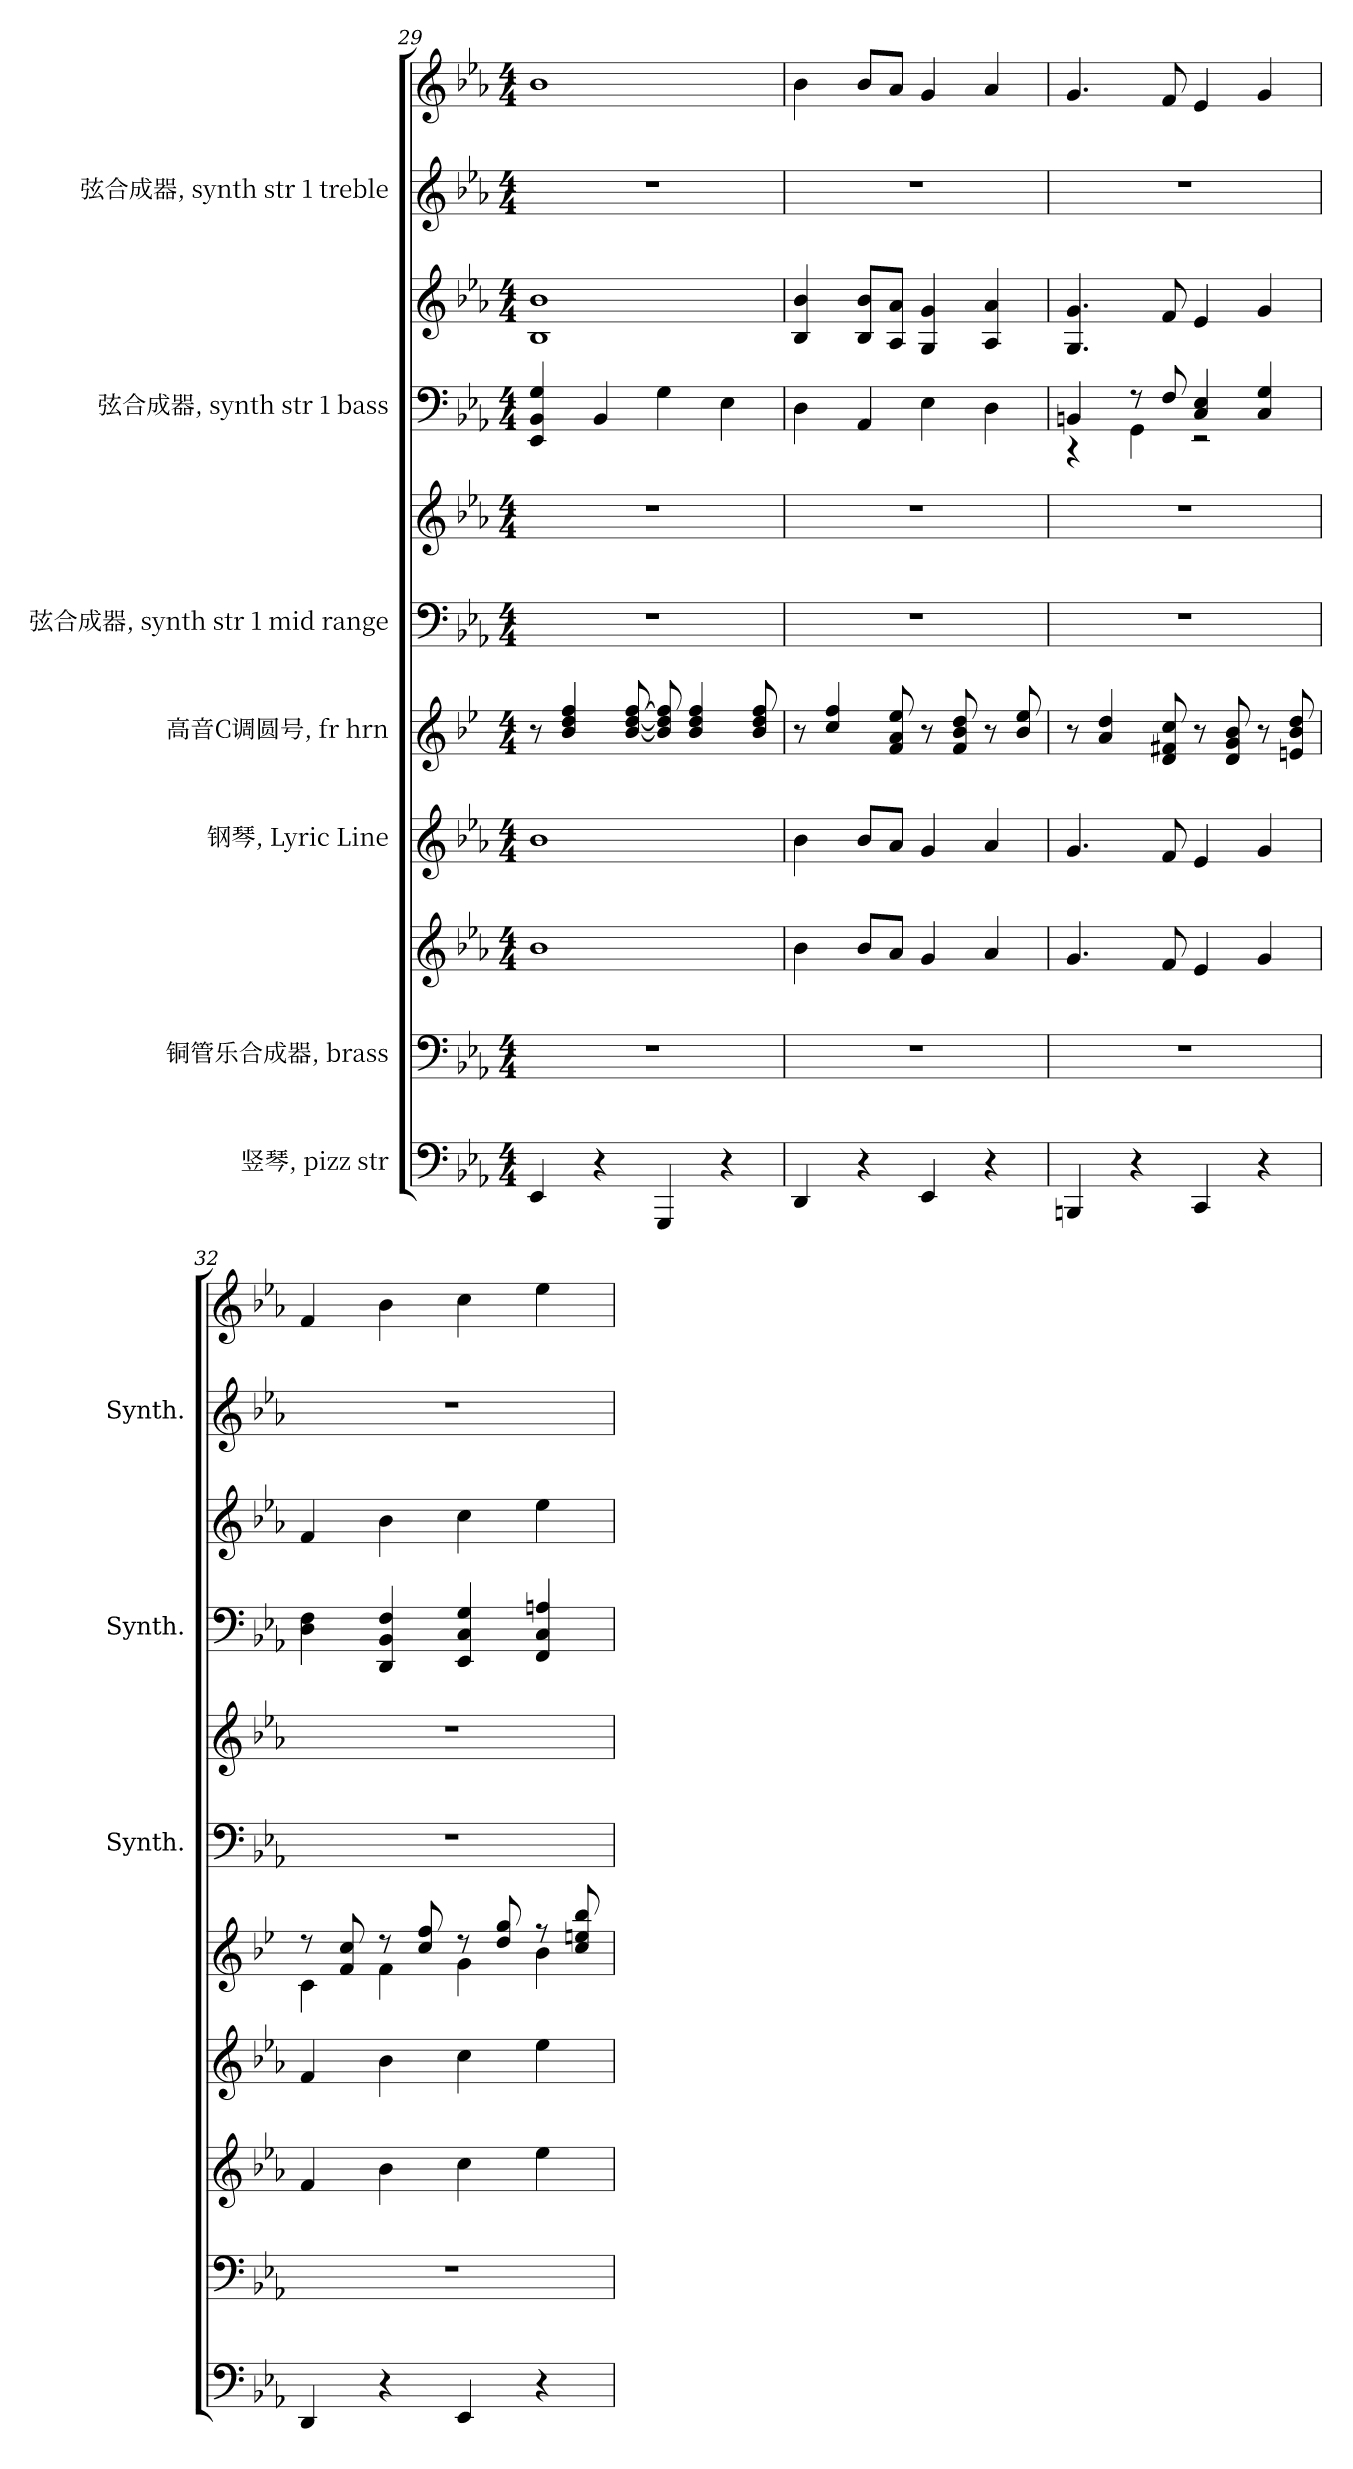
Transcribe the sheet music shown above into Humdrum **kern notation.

**kern	**kern	**kern	**kern	**kern	**kern	**kern	**kern	**kern	**kern	**kern
*part7	*part6	*part6	*part5	*part4	*part3	*part3	*part2	*part2	*part1	*part1
*staff11	*staff10	*staff9	*staff8	*staff7	*staff6	*staff5	*staff4	*staff3	*staff2	*staff1
*I"竖琴, pizz str	*I"铜管乐合成器, brass	*	*I"钢琴, Lyric Line	*I"高音C调圆号, fr hrn	*I"弦合成器, synth str 1 mid range	*	*I"弦合成器, synth str 1 bass	*	*I"弦合成器, synth str 1 treble	*
*	*	*	*	*	*I'Synth.	*	*I'Synth.	*	*I'Synth.	*
*clefF4	*clefF4	*clefG2	*clefG2	*clefG2	*clefF4	*clefG2	*clefF4	*clefG2	*clefG2	*clefG2
*	*	*	*	*ITrd4c7	*	*	*	*	*	*
*k[b-e-a-]	*k[b-e-a-]	*k[b-e-a-]	*k[b-e-a-]	*k[b-e-a-]	*k[b-e-a-]	*k[b-e-a-]	*k[b-e-a-]	*k[b-e-a-]	*k[b-e-a-]	*k[b-e-a-]
*M4/4	*M4/4	*M4/4	*M4/4	*M4/4	*M4/4	*M4/4	*M4/4	*M4/4	*M4/4	*M4/4
=29	=29	=29	=29	=29	=29	=29	=29	=29	=29	=29
4EE-/	1r	1b-	1b-	8r	1r	1r	4EE-/ 4BB-/ 4G/	1B- 1b-	1r	1b-
.	.	.	.	4e-/ 4g/ 4b-/	.	.	.	.	.	.
4r	.	.	.	.	.	.	4BB-/	.	.	.
.	.	.	.	[8e-/ [8g/ [8b-/	.	.	.	.	.	.
4GGG/	.	.	.	8e-/] 8g/] 8b-/]	.	.	4G\	.	.	.
.	.	.	.	4e-/ 4g/ 4b-/	.	.	.	.	.	.
4r	.	.	.	.	.	.	4E-\	.	.	.
.	.	.	.	8e-/ 8g/ 8b-/	.	.	.	.	.	.
=30	=30	=30	=30	=30	=30	=30	=30	=30	=30	=30
4DD/	1r	4b-\	4b-\	8r	1r	1r	4D\	4B-/ 4b-/	1r	4b-\
.	.	.	.	4f/ 4b-/	.	.	.	.	.	.
4r	.	8b-/L	8b-/L	.	.	.	4AA-/	8B-/ 8b-/L	.	8b-/L
.	.	8a-/J	8a-/J	8B-/ 8d/ 8a-/	.	.	.	8A-/ 8a-/J	.	8a-/J
4EE-/	.	4g/	4g/	8r	.	.	4E-\	4G/ 4g/	.	4g/
.	.	.	.	8B-/ 8e-/ 8g/	.	.	.	.	.	.
4r	.	4a-/	4a-/	8r	.	.	4D\	4A-/ 4a-/	.	4a-/
.	.	.	.	8e-/ 8a-/	.	.	.	.	.	.
=31	=31	=31	=31	=31	=31	=31	=31	=31	=31	=31
*	*	*	*	*	*	*	*^	*	*	*
4BBBn/	1r	4.g/	4.g/	8r	1r	1r	4BBn/	4r	4.G/ 4.g/	1r	4.g/
.	.	.	.	4d/ 4g/	.	.	.	.	.	.	.
4r	.	.	.	.	.	.	8r	4GG\	.	.	.
.	.	8f/	8f/	8G/ 8Bn/ 8f/	.	.	8F/	.	8f/	.	8f/
4CC/	.	4e-/	4e-/	8r	.	.	4C/ 4E-/	2r	4e-/	.	4e-/
.	.	.	.	8G/ 8c/ 8e-/	.	.	.	.	.	.	.
4r	.	4g/	4g/	8r	.	.	4C/ 4G/	.	4g/	.	4g/
.	.	.	.	8An/ 8e-/ 8g/	.	.	.	.	.	.	.
*	*	*	*	*	*	*	*v	*v	*	*	*
!!LO:PB:g=z
=32	=32	=32	=32	=32	=32	=32	=32	=32	=32	=32
*	*	*	*	*^	*	*	*	*	*	*
4DD/	1r	4f/	4f/	8r	4F\	1r	1r	4D\ 4F\	4f/	1r	4f/
.	.	.	.	8B-/ 8f/	.	.	.	.	.	.	.
4r	.	4b-\	4b-\	8r	4B-\	.	.	4DD/ 4BB-/ 4F/	4b-\	.	4b-\
.	.	.	.	8f/ 8b-/	.	.	.	.	.	.	.
4EE-/	.	4cc\	4cc\	8r	4c\	.	.	4EE-/ 4C/ 4G/	4cc\	.	4cc\
.	.	.	.	8g/ 8cc/	.	.	.	.	.	.	.
4r	.	4ee-\	4ee-\	8r	4e-\	.	.	4FF/ 4C/ 4An/	4ee-\	.	4ee-\
.	.	.	.	8f/ 8an/ 8ee-/	.	.	.	.	.	.	.
*	*	*	*	*v	*v	*	*	*	*	*	*
=	=	=	=	=	=	=	=	=	=	=
*-	*-	*-	*-	*-	*-	*-	*-	*-	*-	*-
